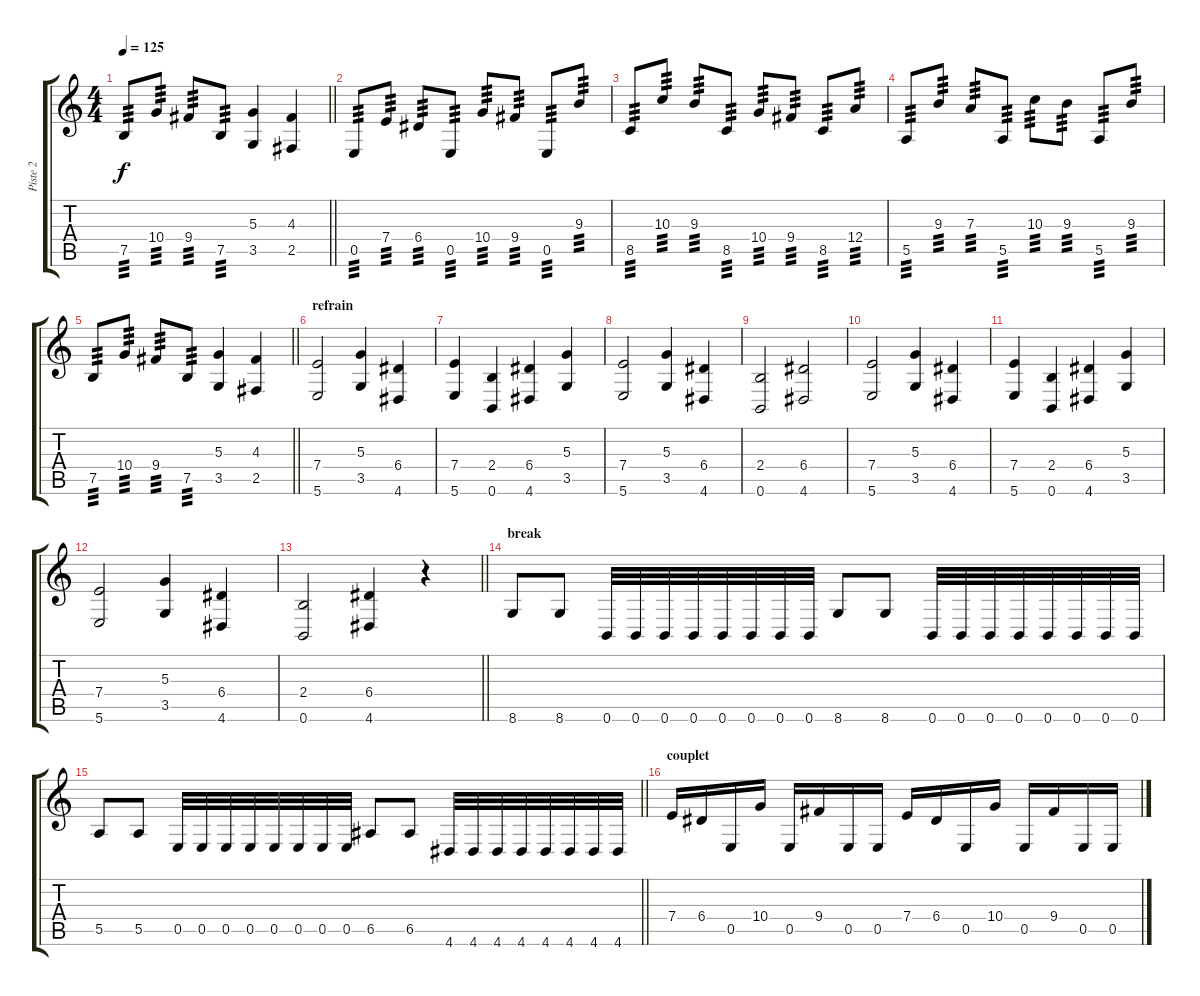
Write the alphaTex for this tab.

\track ("Piste 2" "Piste 2") {instrument distortionguitar}
\staff {score tabs}
\tuning (B3 Gb3 D3 A2 E2 B1) {hide}
\ts (4 4)
\tempo 125
\clef g2
\barLineRight lightlight
\ks c
7.5.8{tp 3 dy f} 10.4.8{tp 3} 9.4.8{tp 3} 7.5.8{tp 3} (5.3 3.5).4 (4.3 2.5).4 |
0.5.8{tp 3} 7.4.8{tp 3} 6.4.8{tp 3} 0.5.8{tp 3} 10.4.8{tp 3} 9.4.8{tp 3} 0.5.8{tp 3} 9.3.8{tp 3} |
8.5.8{tp 3} 10.3.8{tp 3} 9.3.8{tp 3} 8.5.8{tp 3} 10.4.8{tp 3} 9.4.8{tp 3} 8.5.8{tp 3} 12.4.8{tp 3} |
5.5.8{tp 3} 9.3.8{tp 3} 7.3.8{tp 3} 5.5.8{tp 3} 10.3.8{tp 3} 9.3.8{tp 3} 5.5.8{tp 3} 9.3.8{tp 3} |
\barLineRight lightlight
7.5.8{tp 3} 10.4.8{tp 3} 9.4.8{tp 3} 7.5.8{tp 3} (5.3 3.5).4 (4.3 2.5).4 |
\section ("" "refrain")
(7.4 5.6).2 (5.3 3.5).4 (6.4 4.6).4 |
(7.4 5.6).4 (2.4 0.6).4 (6.4 4.6).4 (5.3 3.5).4 |
(7.4 5.6).2 (5.3 3.5).4 (6.4 4.6).4 |
(2.4 0.6).2 (6.4 4.6).2 |
(7.4 5.6).2 (5.3 3.5).4 (6.4 4.6).4 |
(7.4 5.6).4 (2.4 0.6).4 (6.4 4.6).4 (5.3 3.5).4 |
(7.4 5.6).2 (5.3 3.5).4 (6.4 4.6).4 |
\barLineRight lightlight
(2.4 0.6).2 (6.4 4.6).4 r.4 |
\section ("" "break")
8.6.8 8.6.8 0.6.32 0.6.32 0.6.32 0.6.32 0.6.32 0.6.32 0.6.32 0.6.32 8.6.8 8.6.8 0.6.32 0.6.32 0.6.32 0.6.32 0.6.32 0.6.32 0.6.32 0.6.32 |
\barLineRight lightlight
5.5.8 5.5.8 0.5.32 0.5.32 0.5.32 0.5.32 0.5.32 0.5.32 0.5.32 0.5.32 6.5.8 6.5.8 4.6.32 4.6.32 4.6.32 4.6.32 4.6.32 4.6.32 4.6.32 4.6.32 |
\section ("" "couplet")
7.4.16 6.4.16 0.5.16 10.4.16 0.5.16 9.4.16 0.5.16 0.5.16 7.4.16 6.4.16 0.5.16 10.4.16 0.5.16 9.4.16 0.5.16 0.5.16
